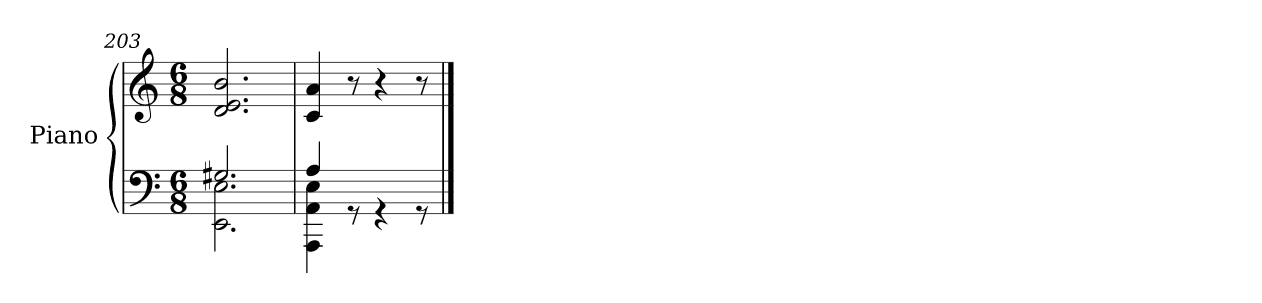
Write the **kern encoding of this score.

**kern	**kern
*part1	*part1
*staff2	*staff1
*I"Piano	*
*I'Pno.	*
*clefF4	*clefG2
*k[]	*k[]
*M6/8	*M6/8
=203	=203
*^	*
2.G#X/	2.EE\ 2.E\	2.d/ 2.e/ 2.b/
=204	=204	=204
4A/	4AAA\ 4AA\ 4E\	4c/ 4a/
8rGG	2rEEyy	8r
4rGG	.	4r
8rGG	.	8r
*v	*v	*
==	==
*-	*-
